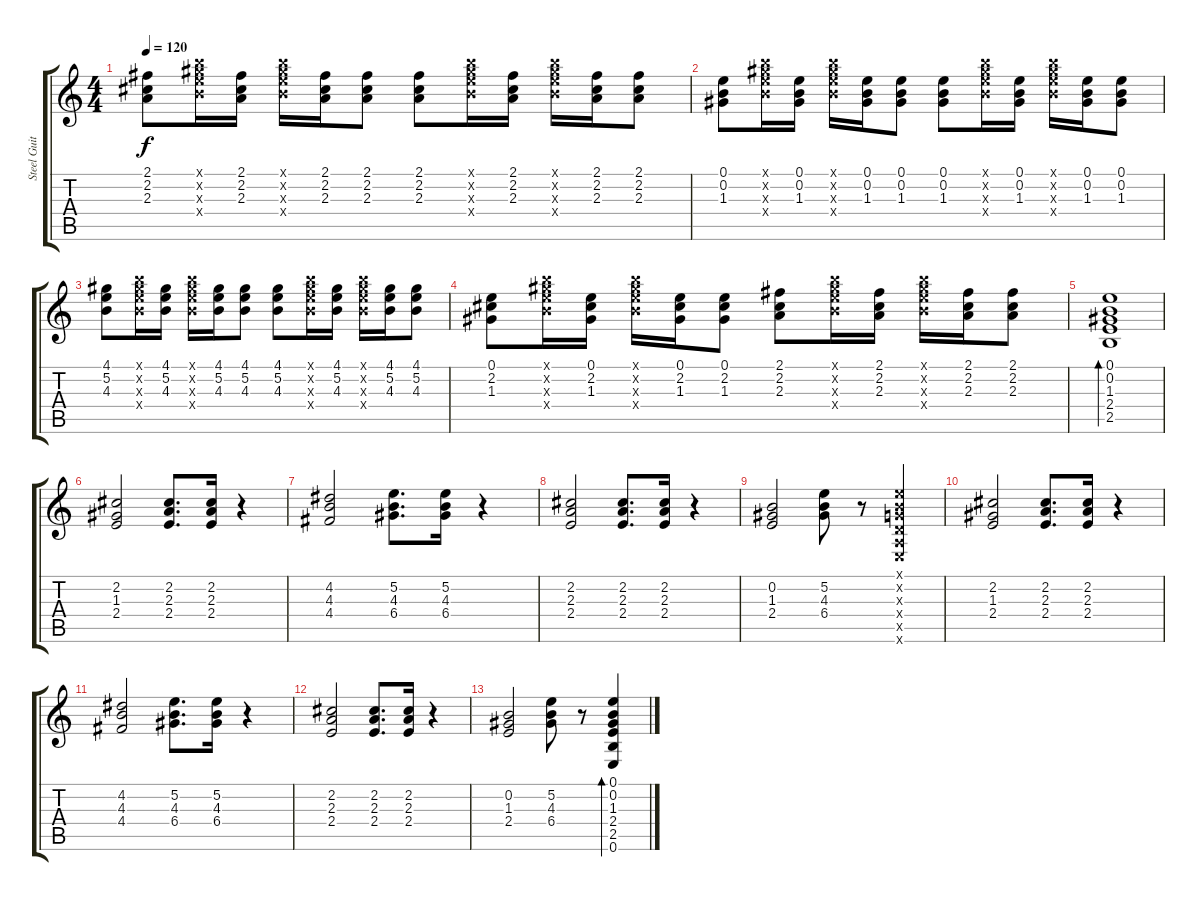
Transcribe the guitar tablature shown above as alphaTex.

\track ("Steel Guitar" "Steel Guit") {instrument acousticguitarsteel}
\staff {score tabs}
\tuning (E4 B3 G3 D3 A2 E2) {hide}
\ts (4 4)
\tempo 120
\clef g2
\ks c
(2.1 2.2 2.3).8{dy f} (7.1{x} 9.2{x} 9.3{x} 9.4{x}).16 (2.1 2.2 2.3).16 (7.1{x} 9.2{x} 9.3{x} 9.4{x}).16 (2.1 2.2 2.3).16 (2.1 2.2 2.3).8 (2.1 2.2 2.3).8 (7.1{x} 9.2{x} 9.3{x} 9.4{x}).16 (2.1 2.2 2.3).16 (7.1{x} 9.2{x} 9.3{x} 9.4{x}).16 (2.1 2.2 2.3).16 (2.1 2.2 2.3).8 |
(0.1 0.2 1.3).8 (7.1{x} 9.2{x} 9.3{x} 9.4{x}).16 (0.1 0.2 1.3).16 (7.1{x} 9.2{x} 9.3{x} 9.4{x}).16 (0.1 0.2 1.3).16 (0.1 0.2 1.3).8 (0.1 0.2 1.3).8 (7.1{x} 9.2{x} 9.3{x} 9.4{x}).16 (0.1 0.2 1.3).16 (7.1{x} 9.2{x} 9.3{x} 9.4{x}).16 (0.1 0.2 1.3).16 (0.1 0.2 1.3).8 |
(4.1 5.2 4.3).8 (7.1{x} 9.2{x} 9.3{x} 9.4{x}).16 (4.1 5.2 4.3).16 (7.1{x} 9.2{x} 9.3{x} 9.4{x}).16 (4.1 5.2 4.3).16 (4.1 5.2 4.3).8 (4.1 5.2 4.3).8 (7.1{x} 9.2{x} 9.3{x} 9.4{x}).16 (4.1 5.2 4.3).16 (7.1{x} 9.2{x} 9.3{x} 9.4{x}).16 (4.1 5.2 4.3).16 (4.1 5.2 4.3).8 |
(0.1 2.2 1.3).8 (7.1{x} 9.2{x} 9.3{x} 9.4{x}).16 (0.1 2.2 1.3).16 (7.1{x} 9.2{x} 9.3{x} 9.4{x}).16 (0.1 2.2 1.3).16 (0.1 2.2 1.3).8 (2.1 2.2 2.3).8 (7.1{x} 9.2{x} 9.3{x} 9.4{x}).16 (2.1 2.2 2.3).16 (7.1{x} 9.2{x} 9.3{x} 9.4{x}).16 (2.1 2.2 2.3).16 (2.1 2.2 2.3).8 |
(0.1 0.2 1.3 2.4 2.5).1{bd 120} |
(2.2 1.3 2.4).2 (2.2 2.3 2.4).8{d} (2.2 2.3 2.4).16 r.4 |
(4.2 4.3 4.4).2 (5.2 4.3 6.4).8{d} (5.2 4.3 6.4).16 r.4 |
(2.2 2.3 2.4).2 (2.2 2.3 2.4).8{d} (2.2 2.3 2.4).16 r.4 |
(0.2 1.3 2.4).2 (5.2 4.3 6.4).8 r.8 (0.1{x} 0.2{x} 0.3{x} 0.4{x} 0.5{x} 0.6{x}).4 |
(2.2 1.3 2.4).2 (2.2 2.3 2.4).8{d} (2.2 2.3 2.4).16 r.4 |
(4.2 4.3 4.4).2 (5.2 4.3 6.4).8{d} (5.2 4.3 6.4).16 r.4 |
(2.2 2.3 2.4).2 (2.2 2.3 2.4).8{d} (2.2 2.3 2.4).16 r.4 |
(0.2 1.3 2.4).2 (5.2 4.3 6.4).8 r.8 (0.1 0.2 1.3 2.4 2.5 0.6).4{bd 240}
